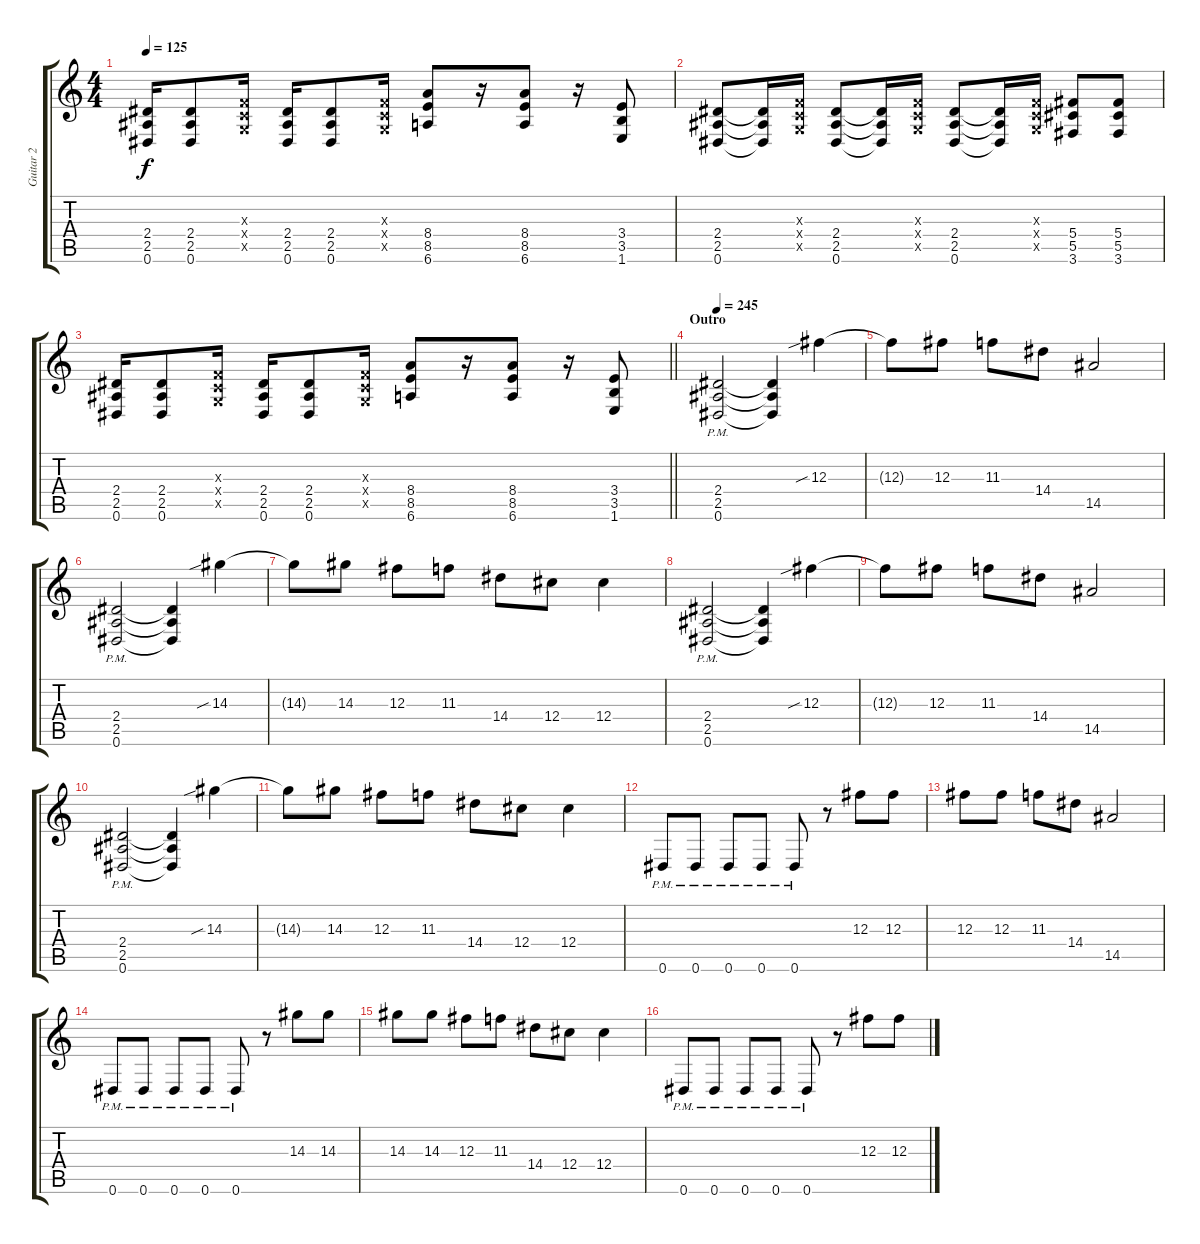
\track ("Guitar 2" "Guitar 2") {instrument distortionguitar}
\staff {score tabs}
\tuning (Eb4 Bb3 Gb3 Db3 Ab2 Eb2) {hide}
\ts (4 4)
\tempo 125
\clef g2
\ks c
(2.4 2.5 0.6).16{dy f} (2.4 2.5 0.6).8 (-1.3{x} -1.4{x} -1.5{x}).16 (2.4 2.5 0.6).16 (2.4 2.5 0.6).8 (-1.3{x} -1.4{x} -1.5{x}).16 (8.4 8.5 6.6).8 r.16 (8.4 8.5 6.6).8 r.16 (3.4 3.5 1.6).8 |
(2.4 2.5 0.6).8 (2.4{t} 2.5{t} 0.6{t}).16 (-1.3{x} -1.4{x} -1.5{x}).16 (2.4 2.5 0.6).8 (2.4{t} 2.5{t} 0.6{t}).16 (-1.3{x} -1.4{x} -1.5{x}).16 (2.4 2.5 0.6).8 (2.4{t} 2.5{t} 0.6{t}).16 (-1.3{x} -1.4{x} -1.5{x}).16 (5.4 5.5 3.6).8 (5.4 5.5 3.6).8 |
\barLineRight lightlight
(2.4 2.5 0.6).16 (2.4 2.5 0.6).8 (-1.3{x} -1.4{x} -1.5{x}).16 (2.4 2.5 0.6).16 (2.4 2.5 0.6).8 (-1.3{x} -1.4{x} -1.5{x}).16 (8.4 8.5 6.6).8 r.16 (8.4 8.5 6.6).8 r.16 (3.4 3.5 1.6).8 |
\section ("" "Outro")
\tempo 245
(2.4 2.5 0.6{pm}).2{instrument distortionguitar} (2.4{t} 2.5{t} 0.6{t}).4 12.3{sib}.4 |
12.3{t}.8 12.3.8 11.3.8 14.4.8 14.5.2 |
(2.4 2.5 0.6{pm}).2 (2.4{t} 2.5{t} 0.6{t}).4 14.3{sib}.4 |
14.3{t}.8 14.3.8 12.3.8 11.3.8 14.4.8 12.4.8 12.4.4 |
(2.4 2.5 0.6{pm}).2 (2.4{t} 2.5{t} 0.6{t}).4 12.3{sib}.4 |
12.3{t}.8 12.3.8 11.3.8 14.4.8 14.5.2 |
(2.4 2.5 0.6{pm}).2 (2.4{t} 2.5{t} 0.6{t}).4 14.3{sib}.4 |
14.3{t}.8 14.3.8 12.3.8 11.3.8 14.4.8 12.4.8 12.4.4 |
0.6{pm}.8 0.6{pm}.8 0.6{pm}.8 0.6{pm}.8 0.6{pm}.8 r.8 12.3.8 12.3.8 |
12.3.8 12.3.8 11.3.8 14.4.8 14.5.2 |
0.6{pm}.8 0.6{pm}.8 0.6{pm}.8 0.6{pm}.8 0.6{pm}.8 r.8 14.3.8 14.3.8 |
14.3.8 14.3.8 12.3.8 11.3.8 14.4.8 12.4.8 12.4.4 |
0.6{pm}.8 0.6{pm}.8 0.6{pm}.8 0.6{pm}.8 0.6{pm}.8 r.8 12.3.8 12.3.8
